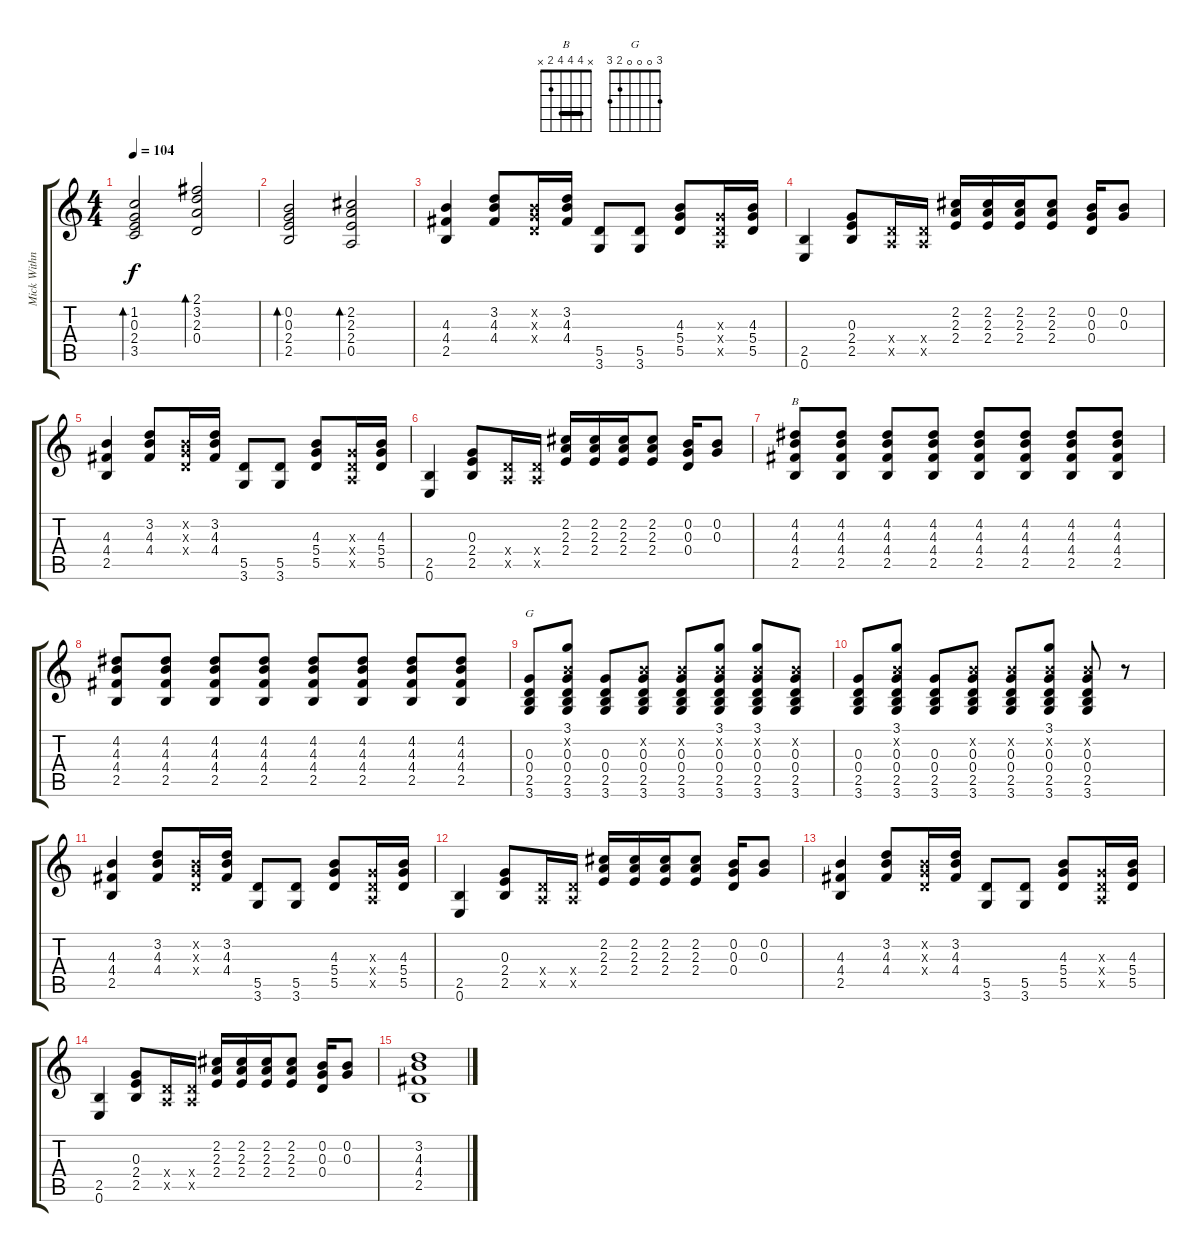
\track ("Mick Withnall" "Mick Withn") {instrument overdrivenguitar}
\staff {score tabs}
\tuning (E4 B3 G3 D3 A2 E2) {hide}
\chord ("B" x 4 4 4 2 x) {barre 4}
\chord ("G" 3 0 0 0 2 3)
\ts (4 4)
\tempo 104
\clef g2
\ks c
(1.2 0.3 2.4 3.5).2{bd 240 dy f} (2.1 3.2 2.3 0.4).2{bd 240} |
(0.2 0.3 2.4 2.5).2{bd 240} (2.2 2.3 2.4 0.5).2{bd 240} |
(4.3 4.4 2.5).4 (3.2 4.3 4.4).8 (0.2{x} 0.3{x} 0.4{x}).16 (3.2 4.3 4.4).16 (5.5 3.6).8 (5.5 3.6).8 (4.3 5.4 5.5).8 (0.3{x} 0.4{x} 0.5{x}).16 (4.3 5.4 5.5).16 |
(2.5 0.6).4 (0.3 2.4 2.5).8 (0.4{x} 0.5{x}).16 (0.4{x} 0.5{x}).16 (2.2 2.3 2.4).16 (2.2 2.3 2.4).16 (2.2 2.3 2.4).16 (2.2 2.3 2.4).8 (0.2 0.3 0.4).16 (0.2 0.3).8 |
(4.3 4.4 2.5).4 (3.2 4.3 4.4).8 (0.2{x} 0.3{x} 0.4{x}).16 (3.2 4.3 4.4).16 (5.5 3.6).8 (5.5 3.6).8 (4.3 5.4 5.5).8 (0.3{x} 0.4{x} 0.5{x}).16 (4.3 5.4 5.5).16 |
(2.5 0.6).4 (0.3 2.4 2.5).8 (0.4{x} 0.5{x}).16 (0.4{x} 0.5{x}).16 (2.2 2.3 2.4).16 (2.2 2.3 2.4).16 (2.2 2.3 2.4).16 (2.2 2.3 2.4).8 (0.2 0.3 0.4).16 (0.2 0.3).8 |
(4.2 4.3 4.4 2.5).8{ch "B"} (4.2 4.3 4.4 2.5).8 (4.2 4.3 4.4 2.5).8 (4.2 4.3 4.4 2.5).8 (4.2 4.3 4.4 2.5).8 (4.2 4.3 4.4 2.5).8 (4.2 4.3 4.4 2.5).8 (4.2 4.3 4.4 2.5).8 |
(4.2 4.3 4.4 2.5).8 (4.2 4.3 4.4 2.5).8 (4.2 4.3 4.4 2.5).8 (4.2 4.3 4.4 2.5).8 (4.2 4.3 4.4 2.5).8 (4.2 4.3 4.4 2.5).8 (4.2 4.3 4.4 2.5).8 (4.2 4.3 4.4 2.5).8 |
(0.3 0.4 2.5 3.6).8{ch "G"} (3.1 0.2{x} 0.3 0.4 2.5 3.6).8 (0.3 0.4 2.5 3.6).8 (0.2{x} 0.3 0.4 2.5 3.6).8 (0.2{x} 0.3 0.4 2.5 3.6).8 (3.1 0.2{x} 0.3 0.4 2.5 3.6).8 (3.1 0.2{x} 0.3 0.4 2.5 3.6).8 (0.2{x} 0.3 0.4 2.5 3.6).8 |
(0.3 0.4 2.5 3.6).8 (3.1 0.2{x} 0.3 0.4 2.5 3.6).8 (0.3 0.4 2.5 3.6).8 (0.2{x} 0.3 0.4 2.5 3.6).8 (0.2{x} 0.3 0.4 2.5 3.6).8 (3.1 0.2{x} 0.3 0.4 2.5 3.6).8 (0.2{x} 0.3 0.4 2.5 3.6).8 r.8 |
(4.3 4.4 2.5).4 (3.2 4.3 4.4).8 (0.2{x} 0.3{x} 0.4{x}).16 (3.2 4.3 4.4).16 (5.5 3.6).8 (5.5 3.6).8 (4.3 5.4 5.5).8 (0.3{x} 0.4{x} 0.5{x}).16 (4.3 5.4 5.5).16 |
(2.5 0.6).4 (0.3 2.4 2.5).8 (0.4{x} 0.5{x}).16 (0.4{x} 0.5{x}).16 (2.2 2.3 2.4).16 (2.2 2.3 2.4).16 (2.2 2.3 2.4).16 (2.2 2.3 2.4).8 (0.2 0.3 0.4).16 (0.2 0.3).8 |
(4.3 4.4 2.5).4 (3.2 4.3 4.4).8 (0.2{x} 0.3{x} 0.4{x}).16 (3.2 4.3 4.4).16 (5.5 3.6).8 (5.5 3.6).8 (4.3 5.4 5.5).8 (0.3{x} 0.4{x} 0.5{x}).16 (4.3 5.4 5.5).16 |
(2.5 0.6).4 (0.3 2.4 2.5).8 (0.4{x} 0.5{x}).16 (0.4{x} 0.5{x}).16 (2.2 2.3 2.4).16 (2.2 2.3 2.4).16 (2.2 2.3 2.4).16 (2.2 2.3 2.4).8 (0.2 0.3 0.4).16 (0.2 0.3).8 |
(3.2 4.3 4.4 2.5).1
